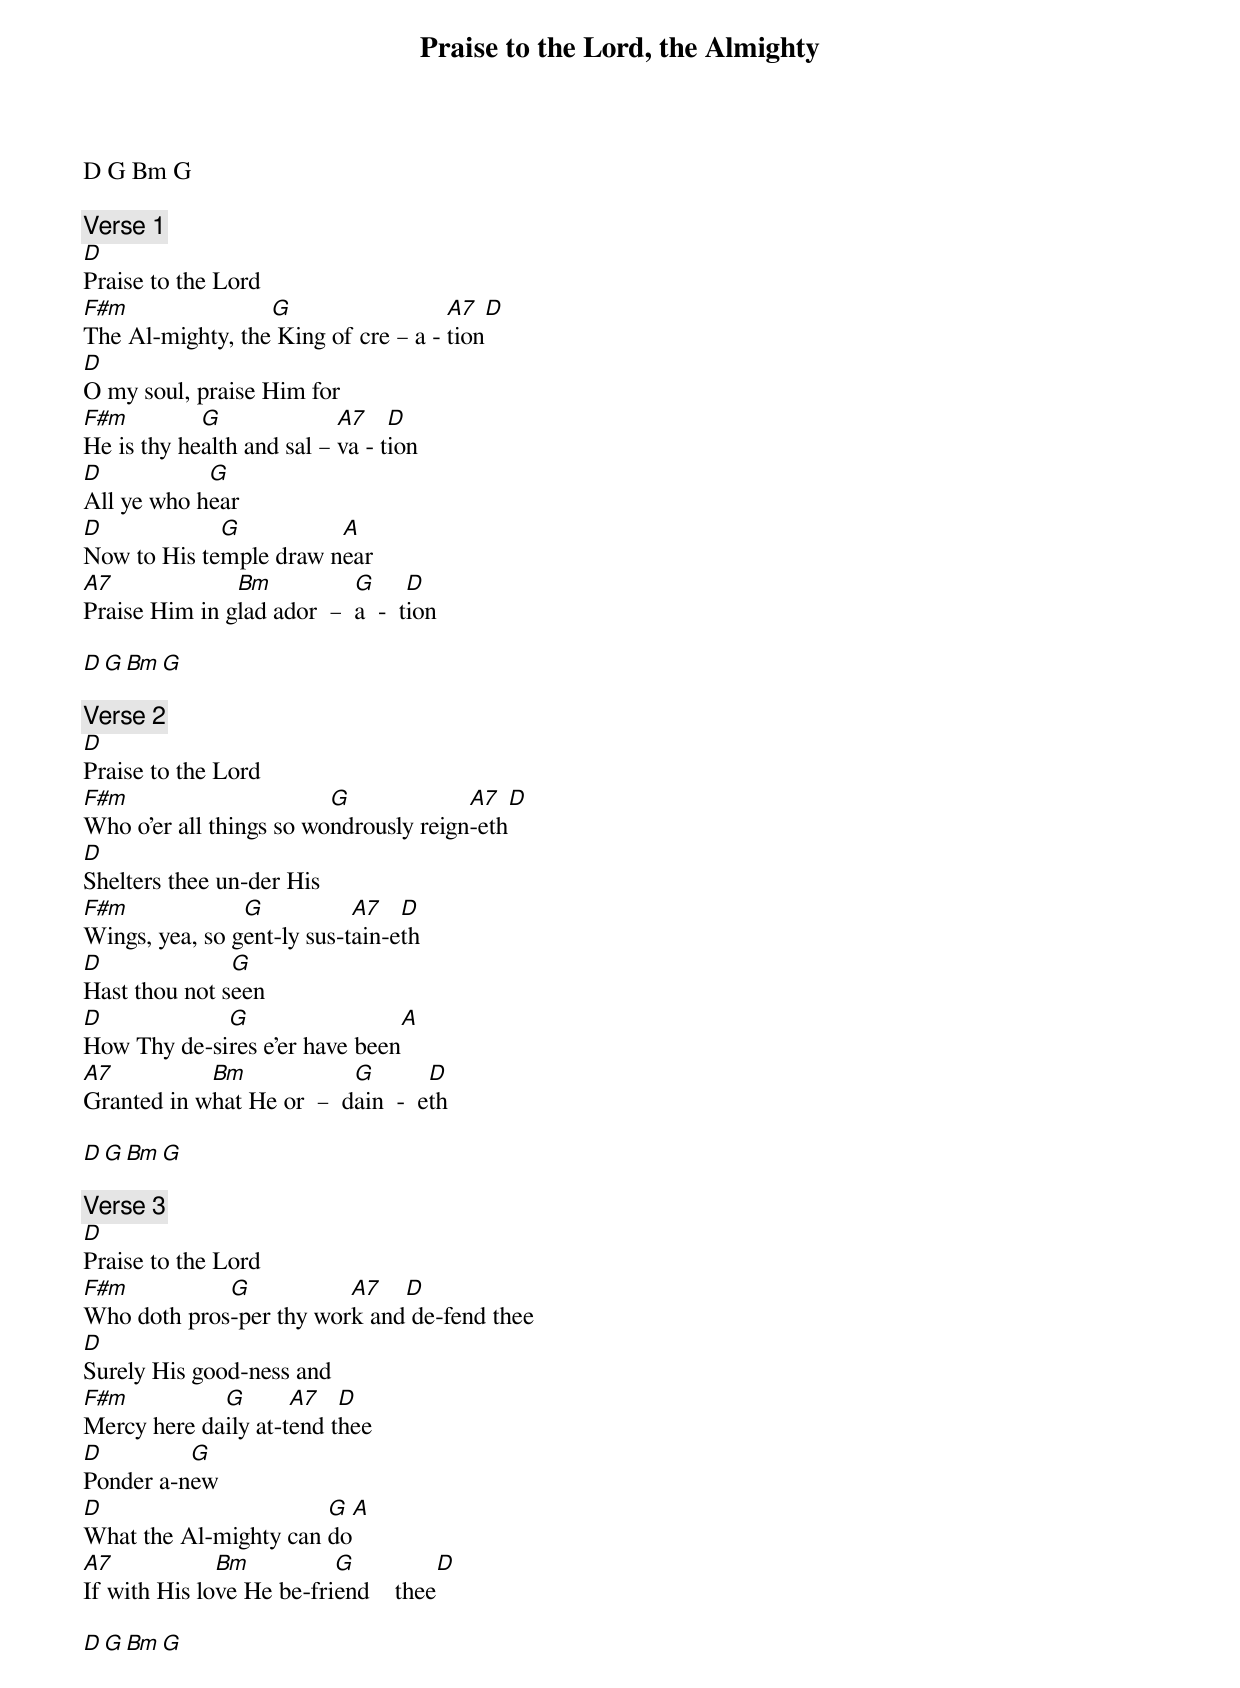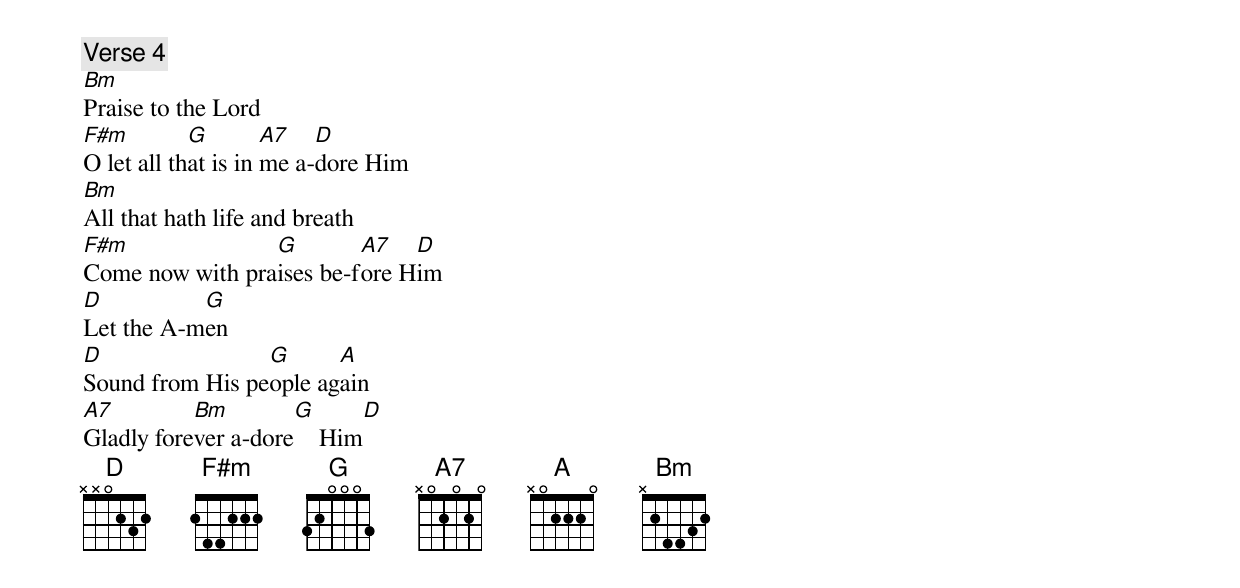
Praise to the Lord, the Almighty

D G Bm G

[Verse 1]
D
Praise to the Lord
F#m               G                  A7   D
The Al-mighty, the King of cre – a - tion
D
O my soul, praise Him for
F#m         G              A7    D
He is thy health and sal – va - tion
D           G
All ye who hear
D            G          A
Now to His temple draw near
A7             Bm           G      D
Praise Him in glad ador  –  a  -  tion

D G Bm G

[Verse 2]
D
Praise to the Lord
F#m                      G             A7    D
Who o'er all things so wondrously reign-eth
D
Shelters thee un-der His
F#m             G           A7   D
Wings, yea, so gent-ly sus-tain-eth
D              G
Hast thou not seen
D            G                            A
How Thy de-sires e'er have been
A7          Bm             G        D
Granted in what He or  –  dain  -  eth

D G Bm G

[Verse 3]
D
Praise to the Lord
F#m          G           A7   D
Who doth pros-per thy work and de-fend thee
D
Surely His good-ness and
F#m          G       A7   D
Mercy here daily at-tend thee
D         G
Ponder a-new
D                      G        A
What the Al-mighty can do
A7            Bm          G            D
If with His love He be-friend    thee

D G Bm G

[Verse 4]
Bm
Praise to the Lord
F#m         G        A7   D
O let all that is in me a-dore Him
Bm
All that hath life and breath
F#m              G        A7   D
Come now with praises be-fore Him
D          G
Let the A-men
D                G      A
Sound from His people again
A7         Bm        G       D
Gladly forever a-dore    Him
